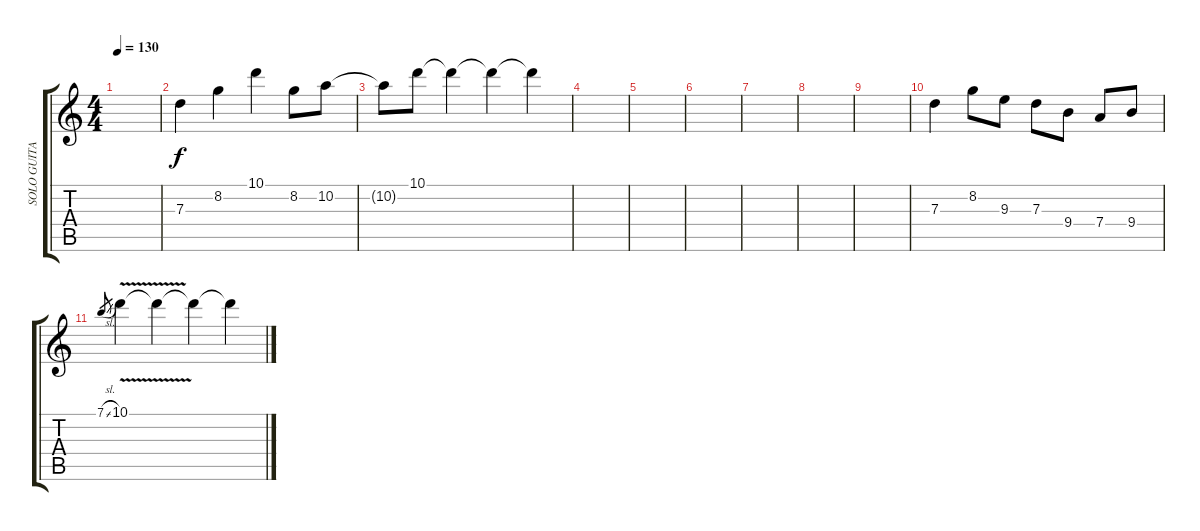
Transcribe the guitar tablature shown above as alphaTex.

\track ("SOLO GUITAR" "SOLO GUITA") {instrument distortionguitar}
\staff {score tabs}
\tuning (E4 B3 G3 D3 A2 E2) {hide}
\ts (4 4)
\tempo 130
\clef g2
\ks c
|
7.3.4 8.2.4 10.1.4 8.2.8 10.2.8 |
10.2{t}.8 10.1.8 10.1{t}.4 10.1{t}.4 10.1{t}.4 |
|
|
|
|
|
|
7.3.4 8.2.8 9.3.8 7.3.8 9.4.8 7.4.8 9.4.8 |
7.1{sl}.8{gr} 10.1{v}.4 10.1{t}.4 10.1{t}.4 10.1{t}.4
